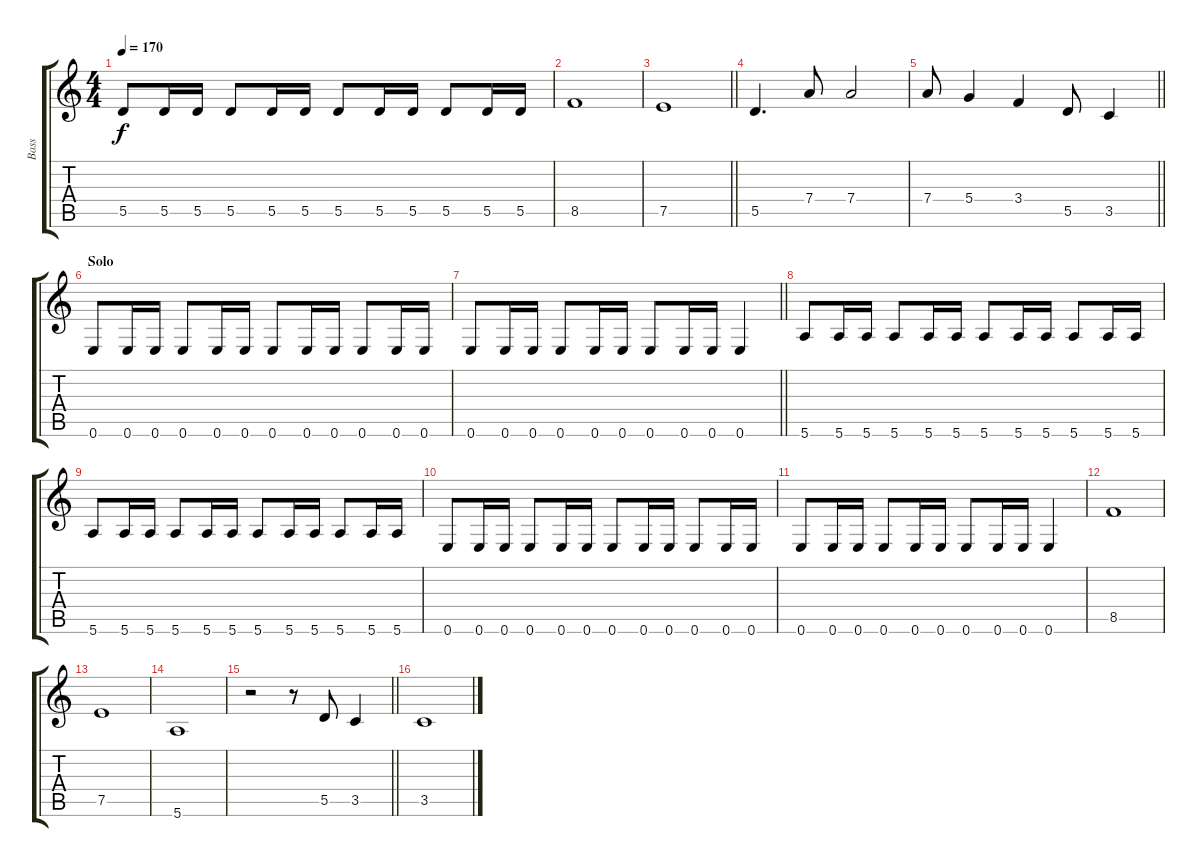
\track ("Bass" "Bass") {instrument electricbassfinger}
\staff {score tabs}
\tuning (E4 B3 G3 D3 A2 E2) {hide}
\ts (4 4)
\tempo 170
\clef g2
\ks c
5.5.8{dy f} 5.5.16 5.5.16 5.5.8 5.5.16 5.5.16 5.5.8 5.5.16 5.5.16 5.5.8 5.5.16 5.5.16 |
8.5.1 |
\barLineRight lightlight
7.5.1 |
5.5.4{d} 7.4.8 7.4.2 |
\barLineRight lightlight
7.4.8 5.4.4 3.4.4 5.5.8 3.5.4 |
\section ("" "Solo")
0.6.8 0.6.16 0.6.16 0.6.8 0.6.16 0.6.16 0.6.8 0.6.16 0.6.16 0.6.8 0.6.16 0.6.16 |
\barLineRight lightlight
0.6.8 0.6.16 0.6.16 0.6.8 0.6.16 0.6.16 0.6.8 0.6.16 0.6.16 0.6.4 |
5.6.8 5.6.16 5.6.16 5.6.8 5.6.16 5.6.16 5.6.8 5.6.16 5.6.16 5.6.8 5.6.16 5.6.16 |
5.6.8 5.6.16 5.6.16 5.6.8 5.6.16 5.6.16 5.6.8 5.6.16 5.6.16 5.6.8 5.6.16 5.6.16 |
0.6.8 0.6.16 0.6.16 0.6.8 0.6.16 0.6.16 0.6.8 0.6.16 0.6.16 0.6.8 0.6.16 0.6.16 |
0.6.8 0.6.16 0.6.16 0.6.8 0.6.16 0.6.16 0.6.8 0.6.16 0.6.16 0.6.4 |
8.5.1 |
7.5.1 |
5.6.1 |
\barLineRight lightlight
r.2 r.8 5.5.8 3.5.4 |
3.5.1
